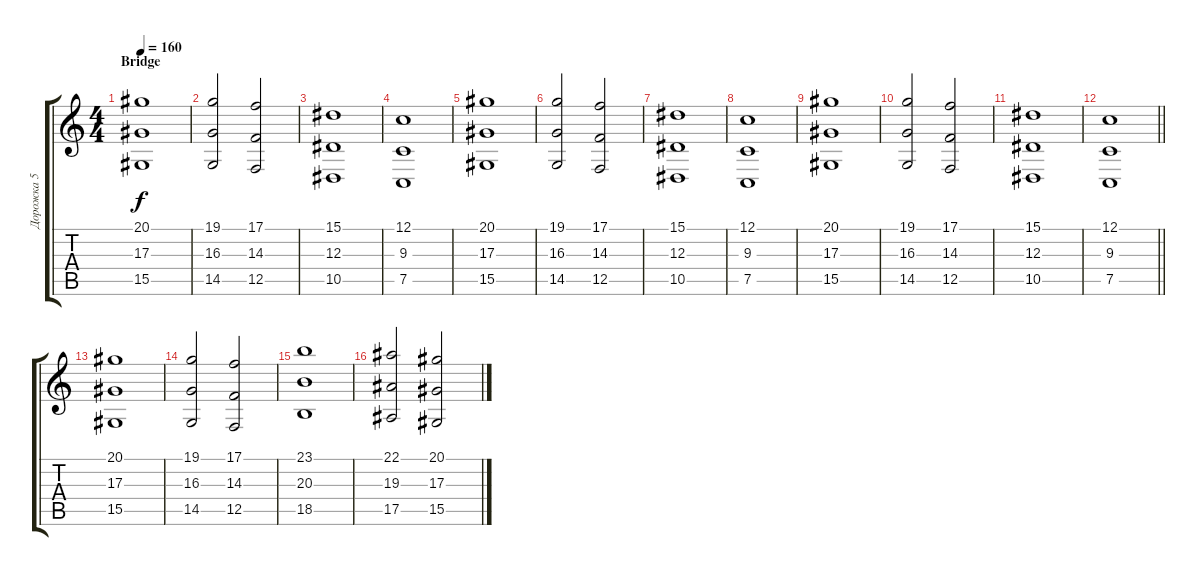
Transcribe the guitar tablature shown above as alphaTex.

\track ("Дорожка 5" "Дорожка 5") {instrument stringensemble1}
\staff {score tabs}
\tuning (C4 G3 Eb3 Bb2 F2 C2) {hide}
\ts (4 4)
\section ("" "Bridge")
\tempo 160
\clef g2
\ks c
(20.1 17.3 15.5).1{dy f} |
(19.1 16.3 14.5).2 (17.1 14.3 12.5).2 |
(15.1 12.3 10.5).1 |
(12.1 9.3 7.5).1 |
(20.1 17.3 15.5).1 |
(19.1 16.3 14.5).2 (17.1 14.3 12.5).2 |
(15.1 12.3 10.5).1 |
(12.1 9.3 7.5).1 |
(20.1 17.3 15.5).1 |
(19.1 16.3 14.5).2 (17.1 14.3 12.5).2 |
(15.1 12.3 10.5).1 |
\barLineRight lightlight
(12.1 9.3 7.5).1 |
(20.1 17.3 15.5).1 |
(19.1 16.3 14.5).2 (17.1 14.3 12.5).2 |
(23.1 20.3 18.5).1 |
(22.1 19.3 17.5).2 (20.1 17.3 15.5).2
